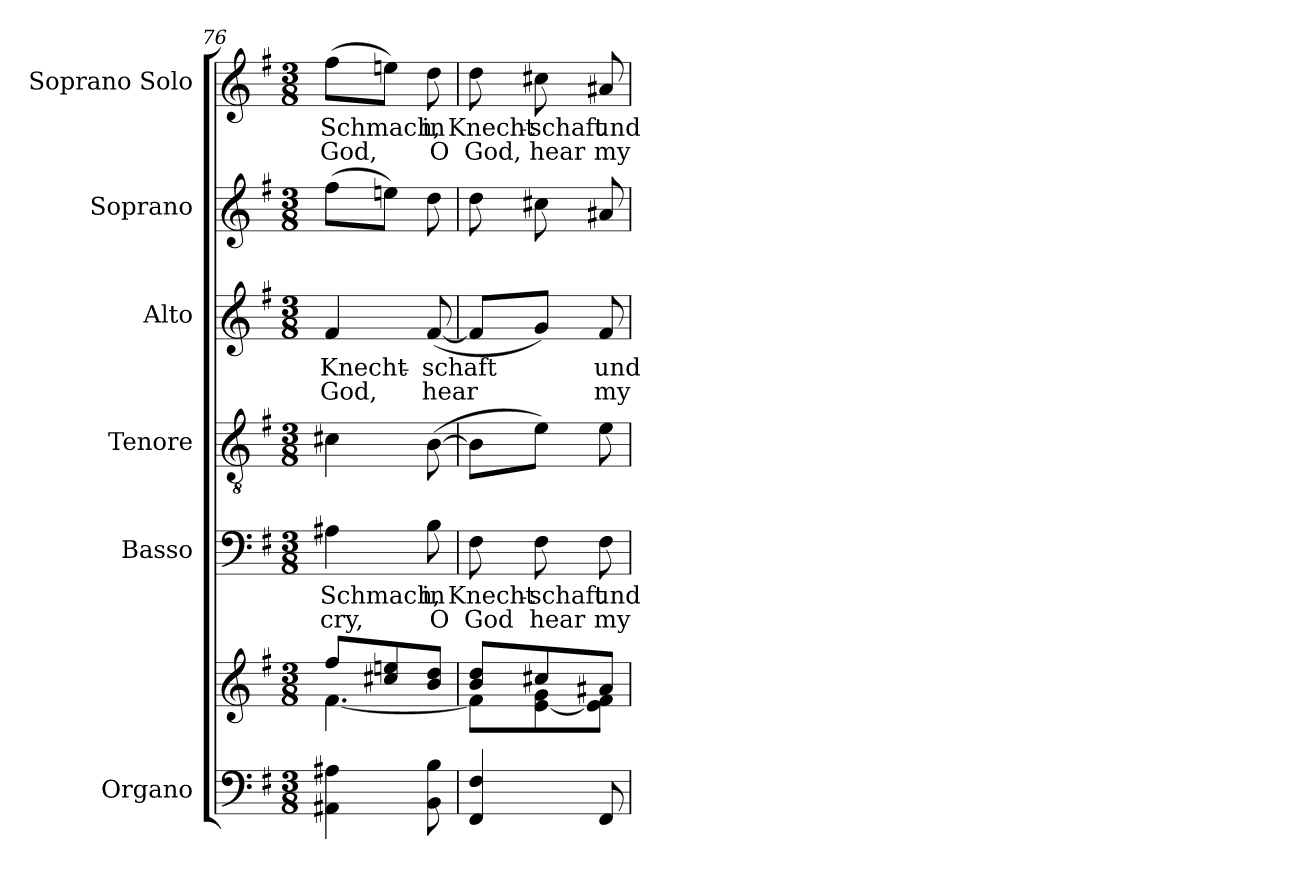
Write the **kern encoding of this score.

**kern	**kern	**kern	**text	**text	**kern	**kern	**text	**text	**kern	**kern	**text	**text
*part6	*part6	*part5	*part5	*part5	*part4	*part3	*part3	*part3	*part2	*part1	*part1	*part1
*staff7	*staff6	*staff5	*staff5	*staff5	*staff4	*staff3	*staff3	*staff3	*staff2	*staff1	*staff1	*staff1
*I"Organo	*	*I"Basso	*	*	*I"Tenore	*I"Alto	*	*	*I"Soprano	*I"Soprano Solo	*	*
*clefF4	*clefG2	*clefF4	*	*	*clefGv2	*clefG2	*	*	*clefG2	*clefG2	*	*
*k[f#]	*k[f#]	*k[f#]	*	*	*k[f#]	*k[f#]	*	*	*k[f#]	*k[f#]	*	*
*M3/8	*M3/8	*M3/8	*	*	*M3/8	*M3/8	*	*	*M3/8	*M3/8	*	*
=76	=76	=76	=76	=76	=76	=76	=76	=76	=76	=76	=76	=76
*	*^	*	*	*	*	*	*	*	*	*	*	*
4AA#X\ 4A#X\	8ff#/L	[4.f#\	4A#X\	Schmach,	cry,	4c#X\	4f#/	Knecht-	God,	(8ff#\L	(8ff#\L	Schmach,	God,
.	8cc#X/ 8een/	.	.	.	.	.	.	.	.	8een\J)	8een\J)	.	.
8BB\ 8B\	8b/ 8dd/J	.	8B\	in	O	([8B\	([8f#/	-schaft	hear	8dd\	8dd\	in	O
=77	=77	=77	=77	=77	=77	=77	=77	=77	=77	=77	=77	=77	=77
4FF#/ 4F#/	8b/ 8dd/L	8f#\L]	8F#\	Knecht-	God	8B\L]	8f#/L]	.	.	8dd\	8dd\	Knecht-	God,
.	8cc#X/	[8e\ 8g\	8F#\	-schaft	hear	8e\J)	8g/J)	.	.	8cc#X\	8cc#X\	-schaft	hear
8FF#/	8a#X/J	8e\] 8f#\J	8F#\	und	my	8e\	8f#/	und	my	8a#X/	8a#X/	und	my
*	*v	*v	*	*	*	*	*	*	*	*	*	*	*
=	=	=	=	=	=	=	=	=	=	=	=	=
*-	*-	*-	*-	*-	*-	*-	*-	*-	*-	*-	*-	*-
